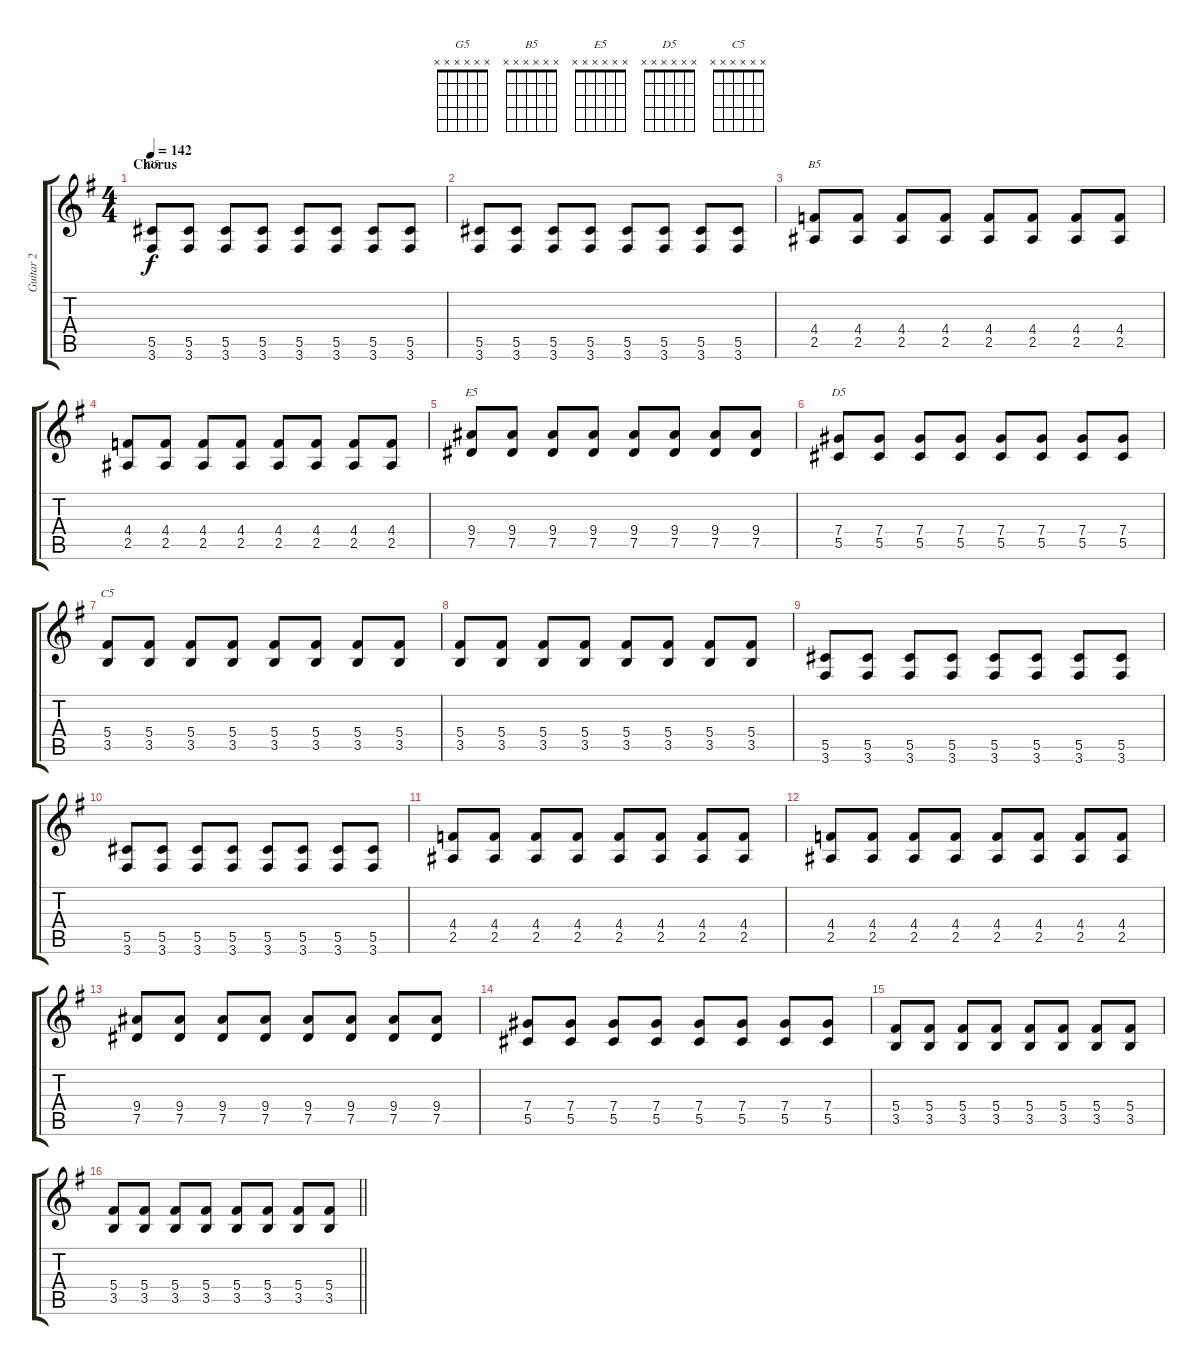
\track ("Guitar 2" "Guitar 2") {instrument distortionguitar}
\staff {score tabs}
\tuning (Eb4 Bb3 Gb3 Db3 Ab2 Eb2) {hide}
\chord ("G5" x x x x x x)
\chord ("B5" x x x x x x)
\chord ("E5" x x x x x x)
\chord ("D5" x x x x x x)
\chord ("C5" x x x x x x)
\ts (4 4)
\section ("" "Chorus")
\tempo 142
\clef g2
\ks g
(5.5 3.6).8{ch "G5" dy f} (5.5 3.6).8 (5.5 3.6).8 (5.5 3.6).8 (5.5 3.6).8 (5.5 3.6).8 (5.5 3.6).8 (5.5 3.6).8 |
(5.5 3.6).8 (5.5 3.6).8 (5.5 3.6).8 (5.5 3.6).8 (5.5 3.6).8 (5.5 3.6).8 (5.5 3.6).8 (5.5 3.6).8 |
(4.4 2.5).8{ch "B5"} (4.4 2.5).8 (4.4 2.5).8 (4.4 2.5).8 (4.4 2.5).8 (4.4 2.5).8 (4.4 2.5).8 (4.4 2.5).8 |
(4.4 2.5).8 (4.4 2.5).8 (4.4 2.5).8 (4.4 2.5).8 (4.4 2.5).8 (4.4 2.5).8 (4.4 2.5).8 (4.4 2.5).8 |
(9.4 7.5).8{ch "E5"} (9.4 7.5).8 (9.4 7.5).8 (9.4 7.5).8 (9.4 7.5).8 (9.4 7.5).8 (9.4 7.5).8 (9.4 7.5).8 |
(7.4 5.5).8{ch "D5"} (7.4 5.5).8 (7.4 5.5).8 (7.4 5.5).8 (7.4 5.5).8 (7.4 5.5).8 (7.4 5.5).8 (7.4 5.5).8 |
(5.4 3.5).8{ch "C5"} (5.4 3.5).8 (5.4 3.5).8 (5.4 3.5).8 (5.4 3.5).8 (5.4 3.5).8 (5.4 3.5).8 (5.4 3.5).8 |
(5.4 3.5).8 (5.4 3.5).8 (5.4 3.5).8 (5.4 3.5).8 (5.4 3.5).8 (5.4 3.5).8 (5.4 3.5).8 (5.4 3.5).8 |
(5.5 3.6).8 (5.5 3.6).8 (5.5 3.6).8 (5.5 3.6).8 (5.5 3.6).8 (5.5 3.6).8 (5.5 3.6).8 (5.5 3.6).8 |
(5.5 3.6).8 (5.5 3.6).8 (5.5 3.6).8 (5.5 3.6).8 (5.5 3.6).8 (5.5 3.6).8 (5.5 3.6).8 (5.5 3.6).8 |
(4.4 2.5).8 (4.4 2.5).8 (4.4 2.5).8 (4.4 2.5).8 (4.4 2.5).8 (4.4 2.5).8 (4.4 2.5).8 (4.4 2.5).8 |
(4.4 2.5).8 (4.4 2.5).8 (4.4 2.5).8 (4.4 2.5).8 (4.4 2.5).8 (4.4 2.5).8 (4.4 2.5).8 (4.4 2.5).8 |
(9.4 7.5).8 (9.4 7.5).8 (9.4 7.5).8 (9.4 7.5).8 (9.4 7.5).8 (9.4 7.5).8 (9.4 7.5).8 (9.4 7.5).8 |
(7.4 5.5).8 (7.4 5.5).8 (7.4 5.5).8 (7.4 5.5).8 (7.4 5.5).8 (7.4 5.5).8 (7.4 5.5).8 (7.4 5.5).8 |
(5.4 3.5).8 (5.4 3.5).8 (5.4 3.5).8 (5.4 3.5).8 (5.4 3.5).8 (5.4 3.5).8 (5.4 3.5).8 (5.4 3.5).8 |
\barLineRight lightlight
(5.4 3.5).8 (5.4 3.5).8 (5.4 3.5).8 (5.4 3.5).8 (5.4 3.5).8 (5.4 3.5).8 (5.4 3.5).8 (5.4 3.5).8
